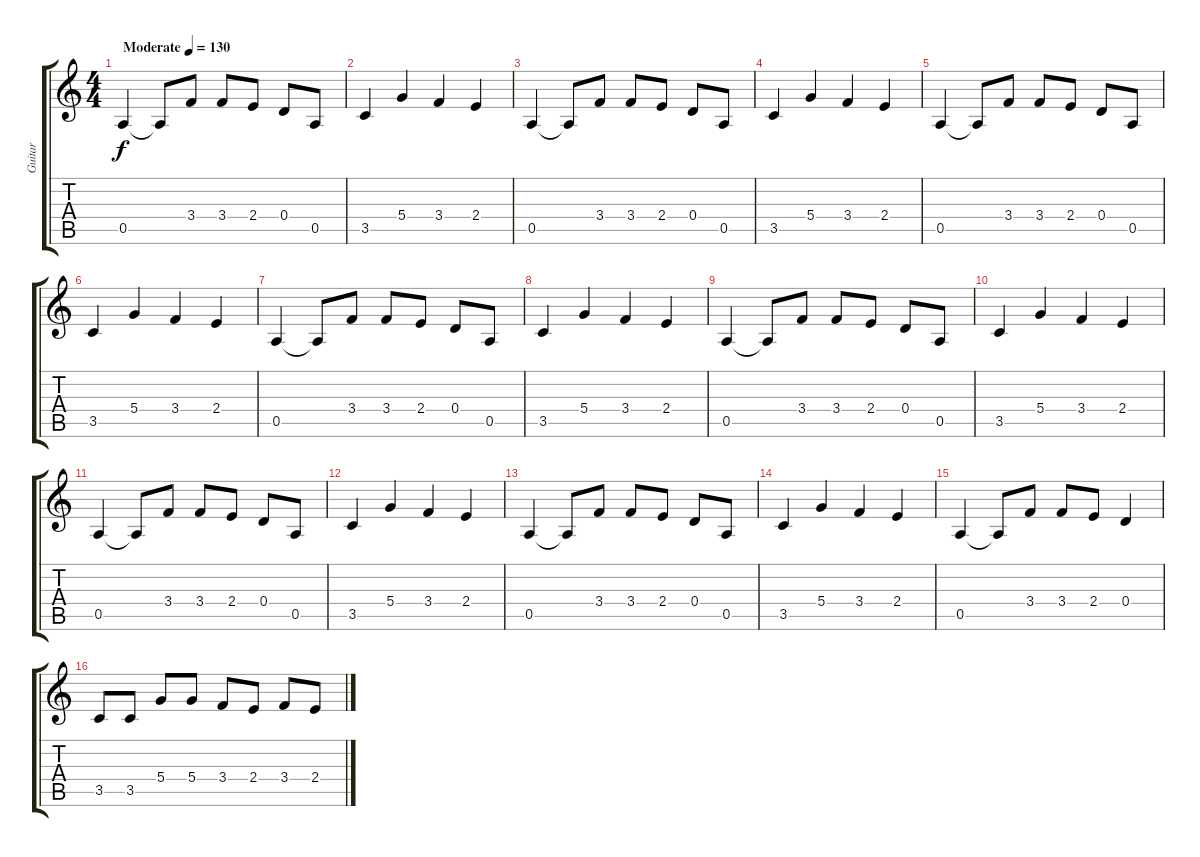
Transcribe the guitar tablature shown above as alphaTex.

\track ("Guitar" "Guitar") {instrument distortionguitar}
\staff {score tabs}
\tuning (E4 B3 G3 D3 A2 E2) {hide}
\ts (4 4)
\tempo (130 "Moderate")
\clef g2
\ks c
0.5.4{dy f instrument distortionguitar} 0.5{t}.8 3.4.8 3.4.8 2.4.8 0.4.8 0.5.8 |
3.5.4 5.4.4 3.4.4 2.4.4 |
0.5.4 0.5{t}.8 3.4.8 3.4.8 2.4.8 0.4.8 0.5.8 |
3.5.4 5.4.4 3.4.4 2.4.4 |
0.5.4 0.5{t}.8 3.4.8 3.4.8 2.4.8 0.4.8 0.5.8 |
3.5.4 5.4.4 3.4.4 2.4.4 |
0.5.4 0.5{t}.8 3.4.8 3.4.8 2.4.8 0.4.8 0.5.8 |
3.5.4 5.4.4 3.4.4 2.4.4 |
0.5.4 0.5{t}.8 3.4.8 3.4.8 2.4.8 0.4.8 0.5.8 |
3.5.4 5.4.4 3.4.4 2.4.4 |
0.5.4 0.5{t}.8 3.4.8 3.4.8 2.4.8 0.4.8 0.5.8 |
3.5.4 5.4.4 3.4.4 2.4.4 |
0.5.4 0.5{t}.8 3.4.8 3.4.8 2.4.8 0.4.8 0.5.8 |
3.5.4 5.4.4 3.4.4 2.4.4 |
0.5.4 0.5{t}.8 3.4.8 3.4.8 2.4.8 0.4.4 |
3.5.8 3.5.8 5.4.8 5.4.8 3.4.8 2.4.8 3.4.8 2.4.8
